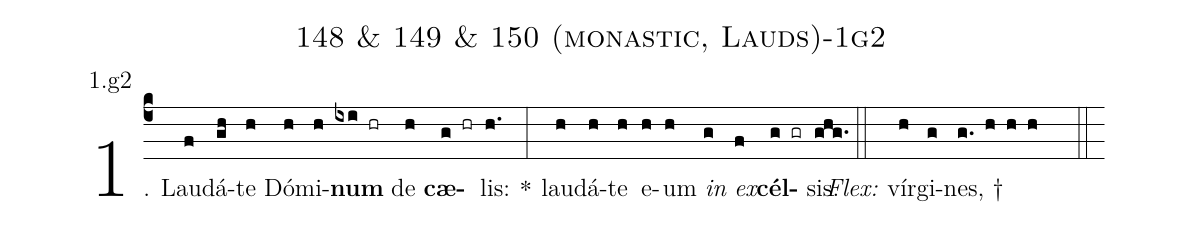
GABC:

name: 148 & 149 & 150 (monastic, Lauds)-1g2;
annotation: 1.g2;
%%
(c4)1. Lau(f)dá(gh)te(h) Dó(h)mi(h)<b>num</b>(ixi hr) de(h) <b>cæ</b>(g hr)lis:(h.) *(:) lau(h)dá(h)te(h) e(h)um(h) <i>in</i>(g) <i>ex</i>(f)<b>cél</b>(g gr)sis.(ghg.) (::)
<i>Flex:</i>()  vír(h)gi(g)nes, †(g. h h h  ::)
